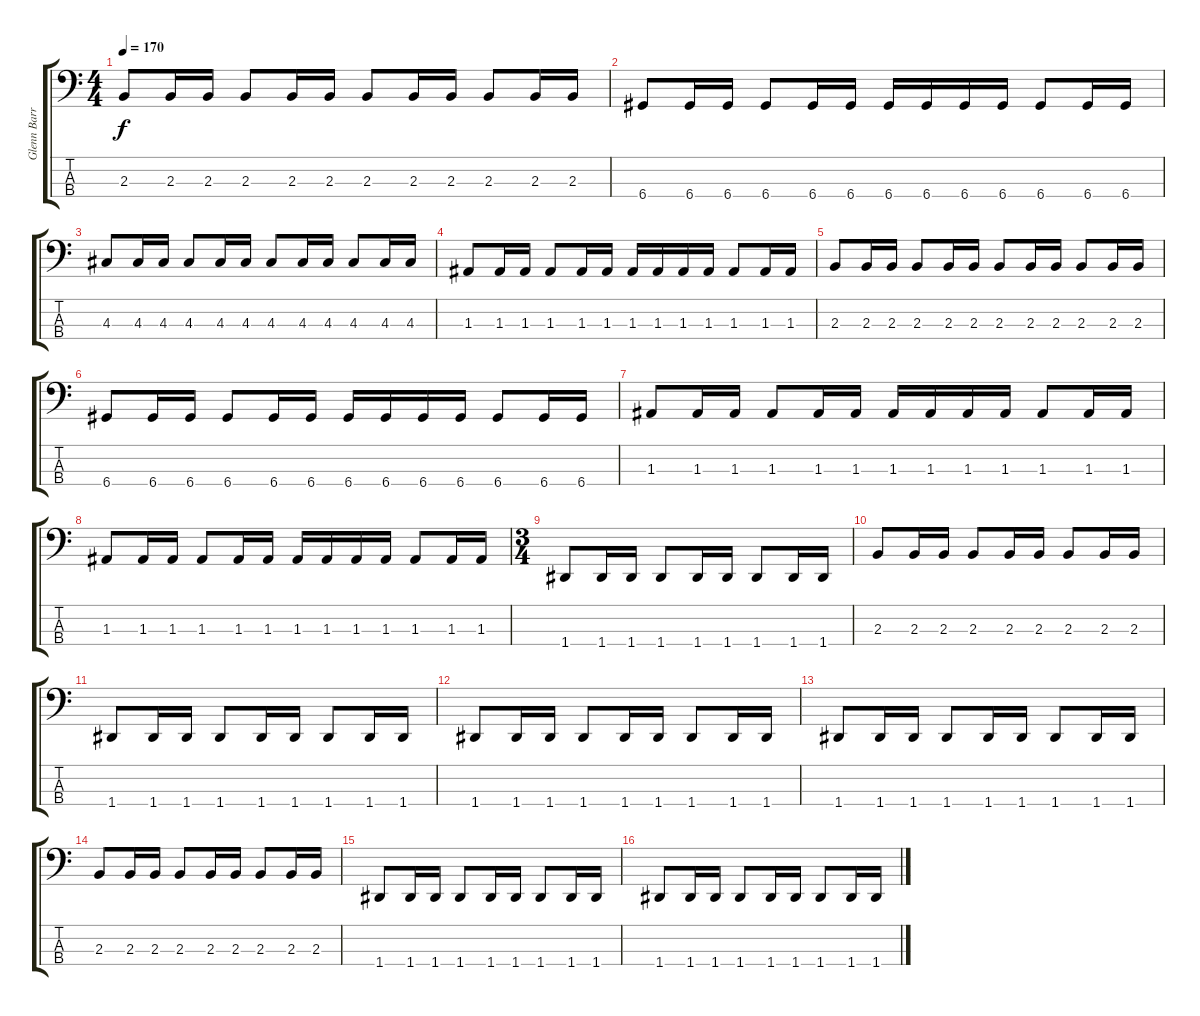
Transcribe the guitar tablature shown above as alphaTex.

\track ("Glenn Barry" "Glenn Barr") {instrument electricbasspick}
\staff {score tabs}
\tuning (G2 D2 A1 D1) {hide}
\ts (4 4)
\tempo 170
\clef f4
\ks c
2.3.8{dy f} 2.3.16 2.3.16 2.3.8 2.3.16 2.3.16 2.3.8 2.3.16 2.3.16 2.3.8 2.3.16 2.3.16 |
6.4.8 6.4.16 6.4.16 6.4.8 6.4.16 6.4.16 6.4.16 6.4.16 6.4.16 6.4.16 6.4.8 6.4.16 6.4.16 |
4.3.8 4.3.16 4.3.16 4.3.8 4.3.16 4.3.16 4.3.8 4.3.16 4.3.16 4.3.8 4.3.16 4.3.16 |
1.3.8 1.3.16 1.3.16 1.3.8 1.3.16 1.3.16 1.3.16 1.3.16 1.3.16 1.3.16 1.3.8 1.3.16 1.3.16 |
2.3.8 2.3.16 2.3.16 2.3.8 2.3.16 2.3.16 2.3.8 2.3.16 2.3.16 2.3.8 2.3.16 2.3.16 |
6.4.8 6.4.16 6.4.16 6.4.8 6.4.16 6.4.16 6.4.16 6.4.16 6.4.16 6.4.16 6.4.8 6.4.16 6.4.16 |
1.3.8 1.3.16 1.3.16 1.3.8 1.3.16 1.3.16 1.3.16 1.3.16 1.3.16 1.3.16 1.3.8 1.3.16 1.3.16 |
1.3.8 1.3.16 1.3.16 1.3.8 1.3.16 1.3.16 1.3.16 1.3.16 1.3.16 1.3.16 1.3.8 1.3.16 1.3.16 |
\ts (3 4)
1.4.8 1.4.16 1.4.16 1.4.8 1.4.16 1.4.16 1.4.8 1.4.16 1.4.16 |
2.3.8 2.3.16 2.3.16 2.3.8 2.3.16 2.3.16 2.3.8 2.3.16 2.3.16 |
1.4.8 1.4.16 1.4.16 1.4.8 1.4.16 1.4.16 1.4.8 1.4.16 1.4.16 |
1.4.8 1.4.16 1.4.16 1.4.8 1.4.16 1.4.16 1.4.8 1.4.16 1.4.16 |
1.4.8 1.4.16 1.4.16 1.4.8 1.4.16 1.4.16 1.4.8 1.4.16 1.4.16 |
2.3.8 2.3.16 2.3.16 2.3.8 2.3.16 2.3.16 2.3.8 2.3.16 2.3.16 |
1.4.8 1.4.16 1.4.16 1.4.8 1.4.16 1.4.16 1.4.8 1.4.16 1.4.16 |
1.4.8 1.4.16 1.4.16 1.4.8 1.4.16 1.4.16 1.4.8 1.4.16 1.4.16
